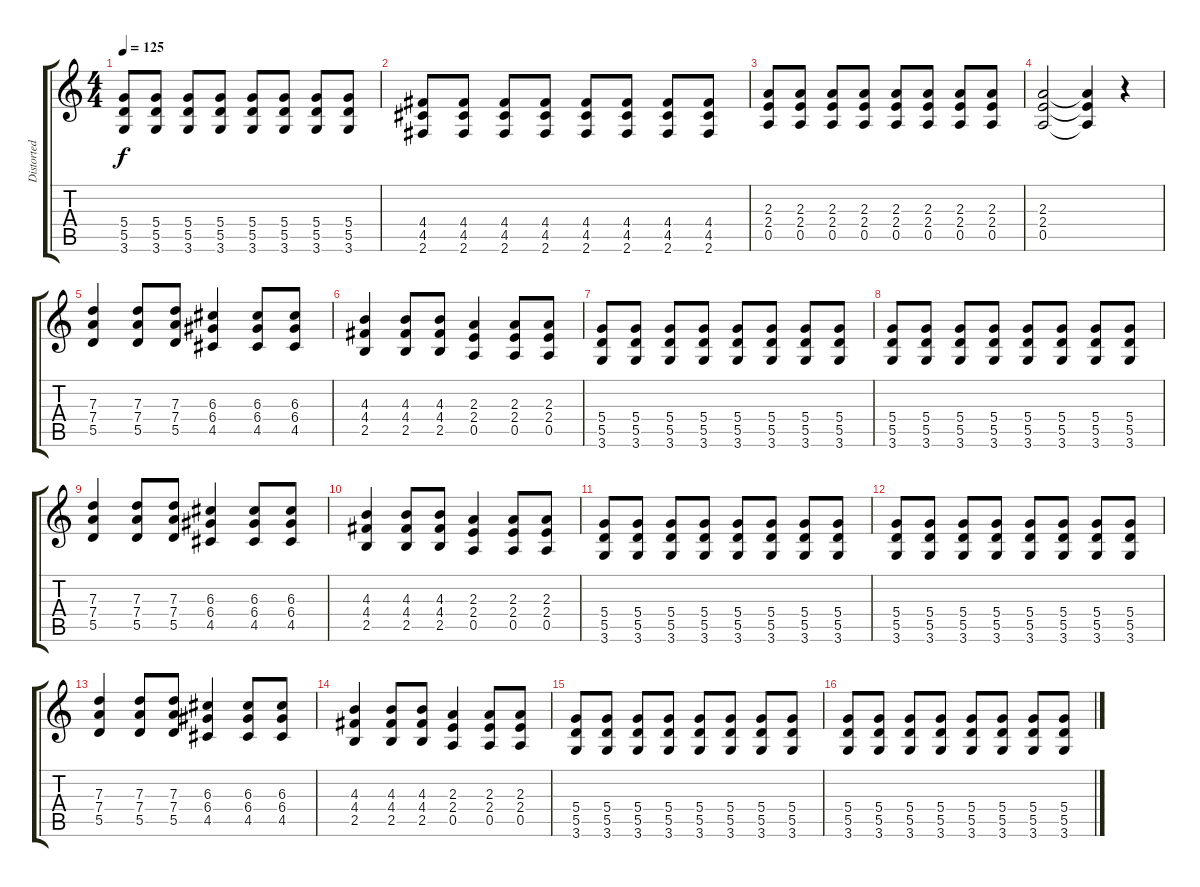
\track ("Distorted Guitar" "Distorted ") {instrument distortionguitar}
\staff {score tabs}
\tuning (E4 B3 G3 D3 A2 E2) {hide}
\ts (4 4)
\tempo 125
\clef g2
\ks c
(5.4 5.5 3.6).8{dy f} (5.4 5.5 3.6).8 (5.4 5.5 3.6).8 (5.4 5.5 3.6).8 (5.4 5.5 3.6).8 (5.4 5.5 3.6).8 (5.4 5.5 3.6).8 (5.4 5.5 3.6).8 |
(4.4 4.5 2.6).8 (4.4 4.5 2.6).8 (4.4 4.5 2.6).8 (4.4 4.5 2.6).8 (4.4 4.5 2.6).8 (4.4 4.5 2.6).8 (4.4 4.5 2.6).8 (4.4 4.5 2.6).8 |
(2.3 2.4 0.5).8 (2.3 2.4 0.5).8 (2.3 2.4 0.5).8 (2.3 2.4 0.5).8 (2.3 2.4 0.5).8 (2.3 2.4 0.5).8 (2.3 2.4 0.5).8 (2.3 2.4 0.5).8 |
(2.3 2.4 0.5).2 (2.3{t} 2.4{t} 0.5{t}).4 r.4 |
(7.3 7.4 5.5).4 (7.3 7.4 5.5).8 (7.3 7.4 5.5).8 (6.3 6.4 4.5).4 (6.3 6.4 4.5).8 (6.3 6.4 4.5).8 |
(4.3 4.4 2.5).4 (4.3 4.4 2.5).8 (4.3 4.4 2.5).8 (2.3 2.4 0.5).4 (2.3 2.4 0.5).8 (2.3 2.4 0.5).8 |
(5.4 5.5 3.6).8 (5.4 5.5 3.6).8 (5.4 5.5 3.6).8 (5.4 5.5 3.6).8 (5.4 5.5 3.6).8 (5.4 5.5 3.6).8 (5.4 5.5 3.6).8 (5.4 5.5 3.6).8 |
(5.4 5.5 3.6).8 (5.4 5.5 3.6).8 (5.4 5.5 3.6).8 (5.4 5.5 3.6).8 (5.4 5.5 3.6).8 (5.4 5.5 3.6).8 (5.4 5.5 3.6).8 (5.4 5.5 3.6).8 |
(7.3 7.4 5.5).4 (7.3 7.4 5.5).8 (7.3 7.4 5.5).8 (6.3 6.4 4.5).4 (6.3 6.4 4.5).8 (6.3 6.4 4.5).8 |
(4.3 4.4 2.5).4 (4.3 4.4 2.5).8 (4.3 4.4 2.5).8 (2.3 2.4 0.5).4 (2.3 2.4 0.5).8 (2.3 2.4 0.5).8 |
(5.4 5.5 3.6).8 (5.4 5.5 3.6).8 (5.4 5.5 3.6).8 (5.4 5.5 3.6).8 (5.4 5.5 3.6).8 (5.4 5.5 3.6).8 (5.4 5.5 3.6).8 (5.4 5.5 3.6).8 |
(5.4 5.5 3.6).8 (5.4 5.5 3.6).8 (5.4 5.5 3.6).8 (5.4 5.5 3.6).8 (5.4 5.5 3.6).8 (5.4 5.5 3.6).8 (5.4 5.5 3.6).8 (5.4 5.5 3.6).8 |
(7.3 7.4 5.5).4 (7.3 7.4 5.5).8 (7.3 7.4 5.5).8 (6.3 6.4 4.5).4 (6.3 6.4 4.5).8 (6.3 6.4 4.5).8 |
(4.3 4.4 2.5).4 (4.3 4.4 2.5).8 (4.3 4.4 2.5).8 (2.3 2.4 0.5).4 (2.3 2.4 0.5).8 (2.3 2.4 0.5).8 |
(5.4 5.5 3.6).8 (5.4 5.5 3.6).8 (5.4 5.5 3.6).8 (5.4 5.5 3.6).8 (5.4 5.5 3.6).8 (5.4 5.5 3.6).8 (5.4 5.5 3.6).8 (5.4 5.5 3.6).8 |
(5.4 5.5 3.6).8 (5.4 5.5 3.6).8 (5.4 5.5 3.6).8 (5.4 5.5 3.6).8 (5.4 5.5 3.6).8 (5.4 5.5 3.6).8 (5.4 5.5 3.6).8 (5.4 5.5 3.6).8
